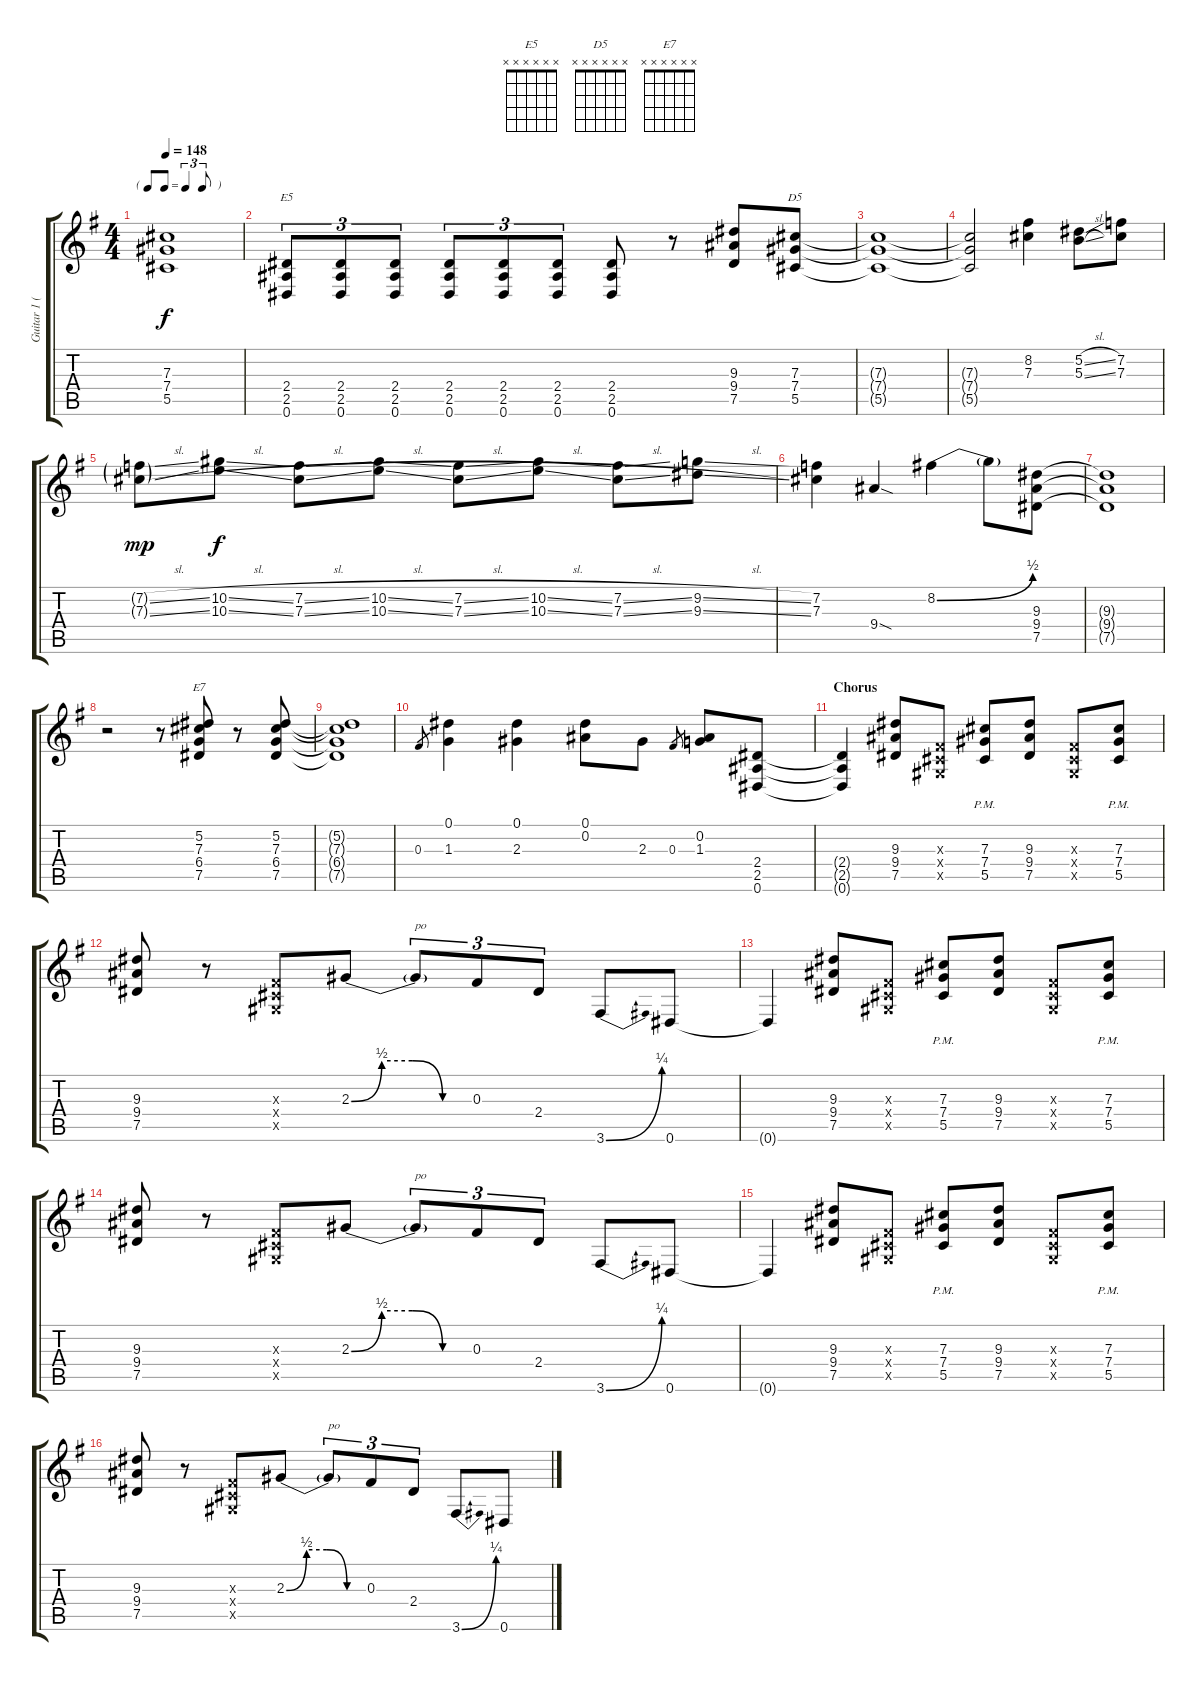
\track ("Guitar 1 (Slash)" "Guitar 1 (") {instrument overdrivenguitar}
\staff {score tabs}
\tuning (Eb4 Bb3 Gb3 Db3 Ab2 Eb2) {hide}
\chord ("E5" x x x x x x)
\chord ("D5" x x x x x x)
\chord ("E7" x x x x x x)
\ts (4 4)
\tf triplet8th
\tempo 148
\clef g2
\ks g
(7.3{t} 7.4{t} 5.5{t}).1{dy f} |
(2.4 2.5 0.6).8{tu (3 2) ch "E5"} (2.4 2.5 0.6).8{tu (3 2)} (2.4 2.5 0.6).8{tu (3 2)} (2.4 2.5 0.6).8{tu (3 2)} (2.4 2.5 0.6).8{tu (3 2)} (2.4 2.5 0.6).8{tu (3 2)} (2.4 2.5 0.6).8 r.8 (9.3 9.4 7.5).8 (7.3 7.4 5.5).8{ch "D5"} |
(7.3{t} 7.4{t} 5.5{t}).1 |
(7.3{t} 7.4{t} 5.5{t}).2 (8.2 7.3).4 (5.2{sl} 5.3{sl}).8 (7.2 7.3).8 |
(7.2{sl g} 7.3{sl g}).8{dy mp} (10.2{sl} 10.3{sl}).8{dy f} (7.2{sl} 7.3{sl}).8 (10.2{sl} 10.3{sl}).8 (7.2{sl} 7.3{sl}).8 (10.2{sl} 10.3{sl}).8 (7.2{sl} 7.3{sl}).8 (9.2{sl} 9.3{sl}).8 |
(7.2 7.3).4 9.4{sod}.4 8.2{be (bend 0 0 60 2)}.4 8.2{t}.8 (9.3 9.4 7.5).8 |
(9.3{t} 9.4{t} 7.5{t}).1 |
r.2 r.8 (5.2 7.3 6.4 7.5).8{ch "E7"} r.8 (5.2 7.3 6.4 7.5).8 |
(5.2{t} 7.3{t} 6.4{t} 7.5{t}).1 |
0.3.8{gr} (0.1 1.3).4 (0.1 2.3).4 (0.1 0.2).8 2.3.8 0.3.8{gr} (0.2 1.3).8 (2.4 2.5 0.6).8 |
\section ("" "Chorus")
(2.4{t} 2.5{t} 0.6{t}).4 (9.3 9.4 7.5).8 (0.3{x} 0.4{x} 0.5{x}).8 (7.3{pm} 7.4{pm} 5.5{pm}).8 (9.3 9.4 7.5).8 (0.3{x} 0.4{x} 0.5{x}).8 (7.3{pm} 7.4{pm} 5.5{pm}).8 |
(9.3 9.4 7.5).8 r.8 (0.3{x} 0.4{x} 0.5{x}).8 2.3{be (custom 0 0 15 2 30 2 45 0 60 0)}.8 2.3{t}.8{tu (3 2) txt "po"} 0.3.8{tu (3 2)} 2.4.8{tu (3 2)} 3.6{be (bend 0 0 60 1)}.8 0.6.8 |
0.6{t}.4 (9.3 9.4 7.5).8 (0.3{x} 0.4{x} 0.5{x}).8 (7.3{pm} 7.4{pm} 5.5{pm}).8 (9.3 9.4 7.5).8 (0.3{x} 0.4{x} 0.5{x}).8 (7.3{pm} 7.4{pm} 5.5{pm}).8 |
(9.3 9.4 7.5).8 r.8 (0.3{x} 0.4{x} 0.5{x}).8 2.3{be (custom 0 0 15 2 30 2 45 0 60 0)}.8 2.3{t}.8{tu (3 2) txt "po"} 0.3.8{tu (3 2)} 2.4.8{tu (3 2)} 3.6{be (bend 0 0 60 1)}.8 0.6.8 |
0.6{t}.4 (9.3 9.4 7.5).8 (0.3{x} 0.4{x} 0.5{x}).8 (7.3{pm} 7.4{pm} 5.5{pm}).8 (9.3 9.4 7.5).8 (0.3{x} 0.4{x} 0.5{x}).8 (7.3{pm} 7.4{pm} 5.5{pm}).8 |
(9.3 9.4 7.5).8 r.8 (0.3{x} 0.4{x} 0.5{x}).8 2.3{be (custom 0 0 15 2 30 2 45 0 60 0)}.8 2.3{t}.8{tu (3 2) txt "po"} 0.3.8{tu (3 2)} 2.4.8{tu (3 2)} 3.6{be (bend 0 0 60 1)}.8 0.6.8
